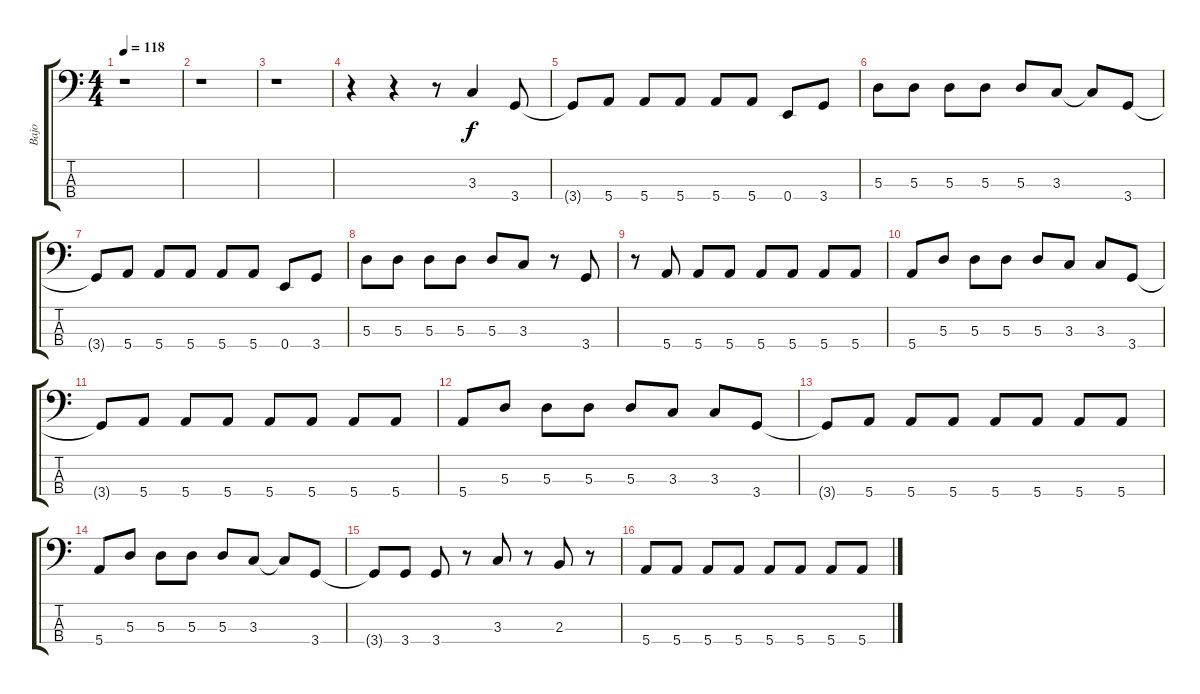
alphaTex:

\track ("Bajo" "Bajo") {instrument electricbasspick}
\staff {score tabs}
\tuning (G2 D2 A1 E1) {hide}
\ts (4 4)
\tempo 118
\clef f4
\ks c
r.1{dy f instrument electricbasspick} |
r.1 |
r.1 |
r.4 r.4 r.8 3.3.4 3.4.8 |
3.4{t}.8 5.4.8 5.4.8 5.4.8 5.4.8 5.4.8 0.4.8 3.4.8 |
5.3.8 5.3.8 5.3.8 5.3.8 5.3.8 3.3.8 3.3{t}.8 3.4.8 |
3.4{t}.8 5.4.8 5.4.8 5.4.8 5.4.8 5.4.8 0.4.8 3.4.8 |
5.3.8 5.3.8 5.3.8 5.3.8 5.3.8 3.3.8 r.8 3.4.8 |
r.8 5.4.8 5.4.8 5.4.8 5.4.8 5.4.8 5.4.8 5.4.8 |
5.4.8 5.3.8 5.3.8 5.3.8 5.3.8 3.3.8 3.3.8 3.4.8 |
3.4{t}.8 5.4.8 5.4.8 5.4.8 5.4.8 5.4.8 5.4.8 5.4.8 |
5.4.8 5.3.8 5.3.8 5.3.8 5.3.8 3.3.8 3.3.8 3.4.8 |
3.4{t}.8 5.4.8 5.4.8 5.4.8 5.4.8 5.4.8 5.4.8 5.4.8 |
5.4.8 5.3.8 5.3.8 5.3.8 5.3.8 3.3.8 3.3{t}.8 3.4.8 |
3.4{t}.8 3.4.8 3.4.8 r.8 3.3.8 r.8 2.3.8 r.8 |
5.4.8 5.4.8 5.4.8 5.4.8 5.4.8 5.4.8 5.4.8 5.4.8
